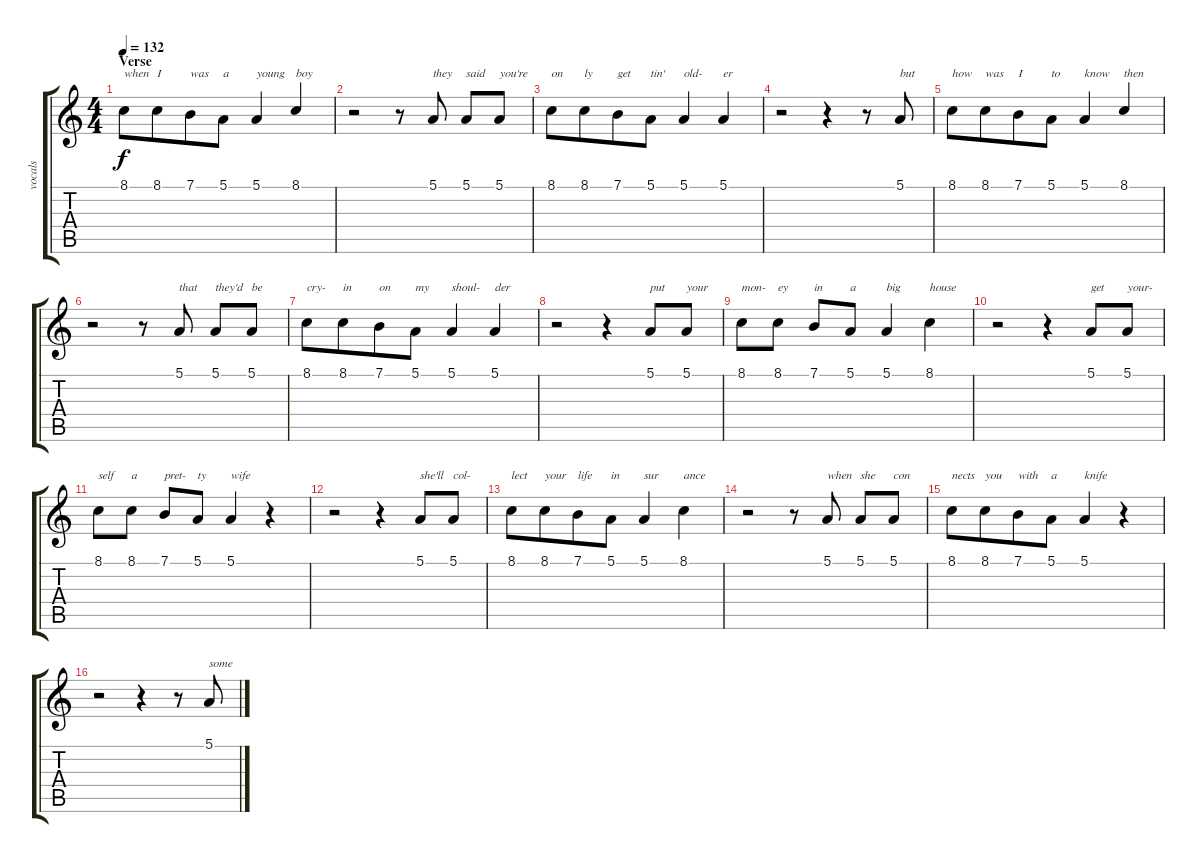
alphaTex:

\track ("vocals" "vocals") {instrument lead2sawtooth}
\staff {score tabs}
\tuning (E4 B3 G3 D3 A2 E2) {hide}
\ts (4 4)
\section ("" "Verse")
\tempo 132
\clef g2
\ks c
8.1.8{txt "when" dy f} 8.1.8{txt "I" beam merge} 7.1.8{txt "was"} 5.1.8{txt "a"} 5.1.4{txt "young"} 8.1.4{txt "boy" beam Up} |
r.2 r.8 5.1.8{txt "they" beam Up} 5.1.8{txt "said" beam Up} 5.1.8{txt "you're" beam Up} |
8.1.8{txt "on"} 8.1.8{txt "ly" beam merge} 7.1.8{txt "get"} 5.1.8{txt "tin'"} 5.1.4{txt "old-"} 5.1.4{txt "er"} |
r.2 r.4 r.8 5.1.8{txt "but" beam Up} |
8.1.8{txt "how"} 8.1.8{txt "was" beam merge} 7.1.8{txt "I"} 5.1.8{txt "to"} 5.1.4{txt "know"} 8.1.4{txt "then" beam Up} |
r.2 r.8 5.1.8{txt "that" beam Up} 5.1.8{txt "they'd" beam Up} 5.1.8{txt "be" beam Up} |
8.1.8{txt "cry-"} 8.1.8{txt "in" beam merge} 7.1.8{txt "on"} 5.1.8{txt "my"} 5.1.4{txt "shoul-" beam Up} 5.1.4{txt "der" beam Up} |
r.2 r.4 5.1.8{txt "put"} 5.1.8{txt "your"} |
8.1.8{txt "mon-"} 8.1.8{txt "ey"} 7.1.8{txt "in"} 5.1.8{txt "a"} 5.1.4{txt "big"} 8.1.4{txt "house"} |
r.2 r.4 5.1.8{txt "get"} 5.1.8{txt "your-"} |
8.1.8{txt "self"} 8.1.8{txt "a"} 7.1.8{txt "pret-"} 5.1.8{txt "ty"} 5.1.4{txt "wife"} r.4 |
r.2 r.4 5.1.8{txt "she'll"} 5.1.8{txt "col-"} |
8.1.8{txt "lect"} 8.1.8{txt "your" beam merge} 7.1.8{txt "life"} 5.1.8{txt "in"} 5.1.4{txt "sur"} 8.1.4{txt "ance"} |
r.2 r.8 5.1.8{txt "when" beam Up beam split} 5.1.8{txt "she" beam Up beam merge} 5.1.8{txt "con" beam Up} |
8.1.8{txt "nects"} 8.1.8{txt "you" beam merge} 7.1.8{txt "with"} 5.1.8{txt "a"} 5.1.4{txt "knife" beam Up} r.4 |
r.2 r.4 r.8 5.1.8{txt "some"}
